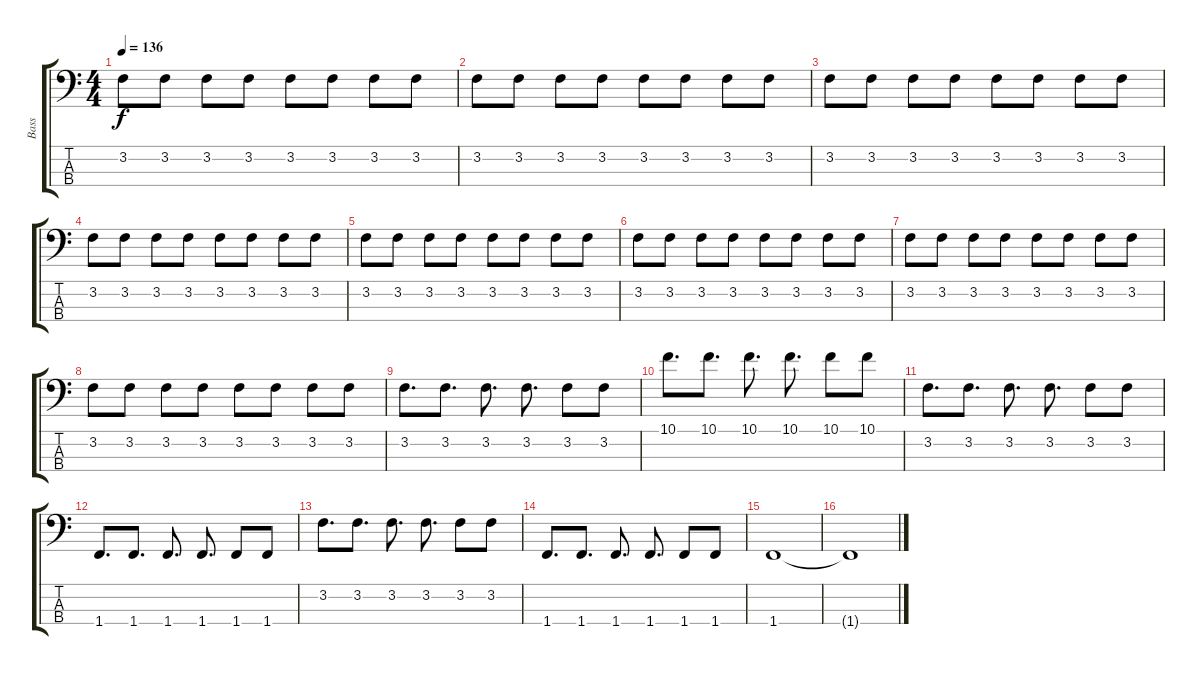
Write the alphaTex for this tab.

\track ("Bass" "Bass") {instrument electricbassfinger}
\staff {score tabs}
\tuning (G2 D2 A1 E1) {hide}
\ts (4 4)
\tempo 136
\clef f4
\ks c
3.2.8{dy f} 3.2.8 3.2.8 3.2.8 3.2.8 3.2.8 3.2.8 3.2.8 |
3.2.8 3.2.8 3.2.8 3.2.8 3.2.8 3.2.8 3.2.8 3.2.8 |
3.2.8 3.2.8 3.2.8 3.2.8 3.2.8 3.2.8 3.2.8 3.2.8 |
3.2.8 3.2.8 3.2.8 3.2.8 3.2.8 3.2.8 3.2.8 3.2.8 |
3.2.8 3.2.8 3.2.8 3.2.8 3.2.8 3.2.8 3.2.8 3.2.8 |
3.2.8 3.2.8 3.2.8 3.2.8 3.2.8 3.2.8 3.2.8 3.2.8 |
3.2.8 3.2.8 3.2.8 3.2.8 3.2.8 3.2.8 3.2.8 3.2.8 |
3.2.8 3.2.8 3.2.8 3.2.8 3.2.8 3.2.8 3.2.8 3.2.8 |
3.2.8{d} 3.2.8{d} 3.2.8{d} 3.2.8{d} 3.2.8 3.2.8 |
10.1.8{d} 10.1.8{d} 10.1.8{d} 10.1.8{d} 10.1.8 10.1.8 |
3.2.8{d} 3.2.8{d} 3.2.8{d} 3.2.8{d} 3.2.8 3.2.8 |
1.4.8{d} 1.4.8{d} 1.4.8{d} 1.4.8{d} 1.4.8 1.4.8 |
3.2.8{d} 3.2.8{d} 3.2.8{d} 3.2.8{d} 3.2.8 3.2.8 |
1.4.8{d} 1.4.8{d} 1.4.8{d} 1.4.8{d} 1.4.8 1.4.8 |
1.4.1 |
1.4{t}.1
